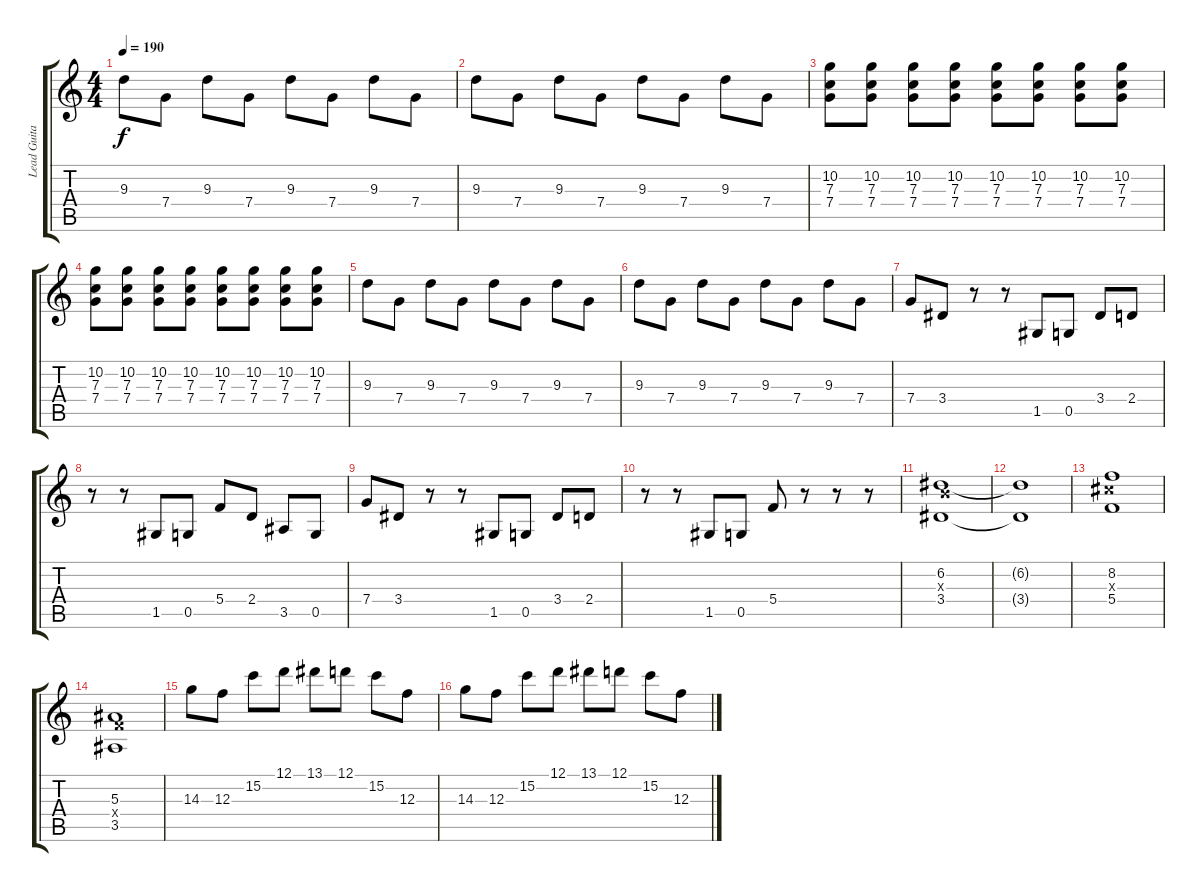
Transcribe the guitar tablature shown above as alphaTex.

\track ("Lead Guitar (Drop C)" "Lead Guita") {instrument distortionguitar}
\staff {score tabs}
\tuning (D4 A3 F3 C3 G2 C2) {hide}
\ts (4 4)
\tempo 190
\clef g2
\ks c
9.3.8{dy f} 7.4.8 9.3.8 7.4.8 9.3.8 7.4.8 9.3.8 7.4.8 |
9.3.8 7.4.8 9.3.8 7.4.8 9.3.8 7.4.8 9.3.8 7.4.8 |
(10.2 7.3 7.4).8 (10.2 7.3 7.4).8 (10.2 7.3 7.4).8 (10.2 7.3 7.4).8 (10.2 7.3 7.4).8 (10.2 7.3 7.4).8 (10.2 7.3 7.4).8 (10.2 7.3 7.4).8 |
(10.2 7.3 7.4).8 (10.2 7.3 7.4).8 (10.2 7.3 7.4).8 (10.2 7.3 7.4).8 (10.2 7.3 7.4).8 (10.2 7.3 7.4).8 (10.2 7.3 7.4).8 (10.2 7.3 7.4).8 |
9.3.8 7.4.8 9.3.8 7.4.8 9.3.8 7.4.8 9.3.8 7.4.8 |
9.3.8 7.4.8 9.3.8 7.4.8 9.3.8 7.4.8 9.3.8 7.4.8 |
7.4.8 3.4.8 r.8 r.8 1.5.8 0.5.8 3.4.8 2.4.8 |
r.8 r.8 1.5.8 0.5.8 5.4.8 2.4.8 3.5.8 0.5.8 |
7.4.8 3.4.8 r.8 r.8 1.5.8 0.5.8 3.4.8 2.4.8 |
r.8 r.8 1.5.8 0.5.8 5.4.8 r.8 r.8 r.8 |
(6.2 6.3{x} 3.4).1 |
(6.2{t} 3.4{t}).1 |
(8.2 8.3{x} 5.4).1 |
(5.3 5.4{x} 3.5).1 |
14.3.8 12.3.8 15.2.8 12.1.8 13.1.8 12.1.8 15.2.8 12.3.8 |
14.3.8 12.3.8 15.2.8 12.1.8 13.1.8 12.1.8 15.2.8 12.3.8
